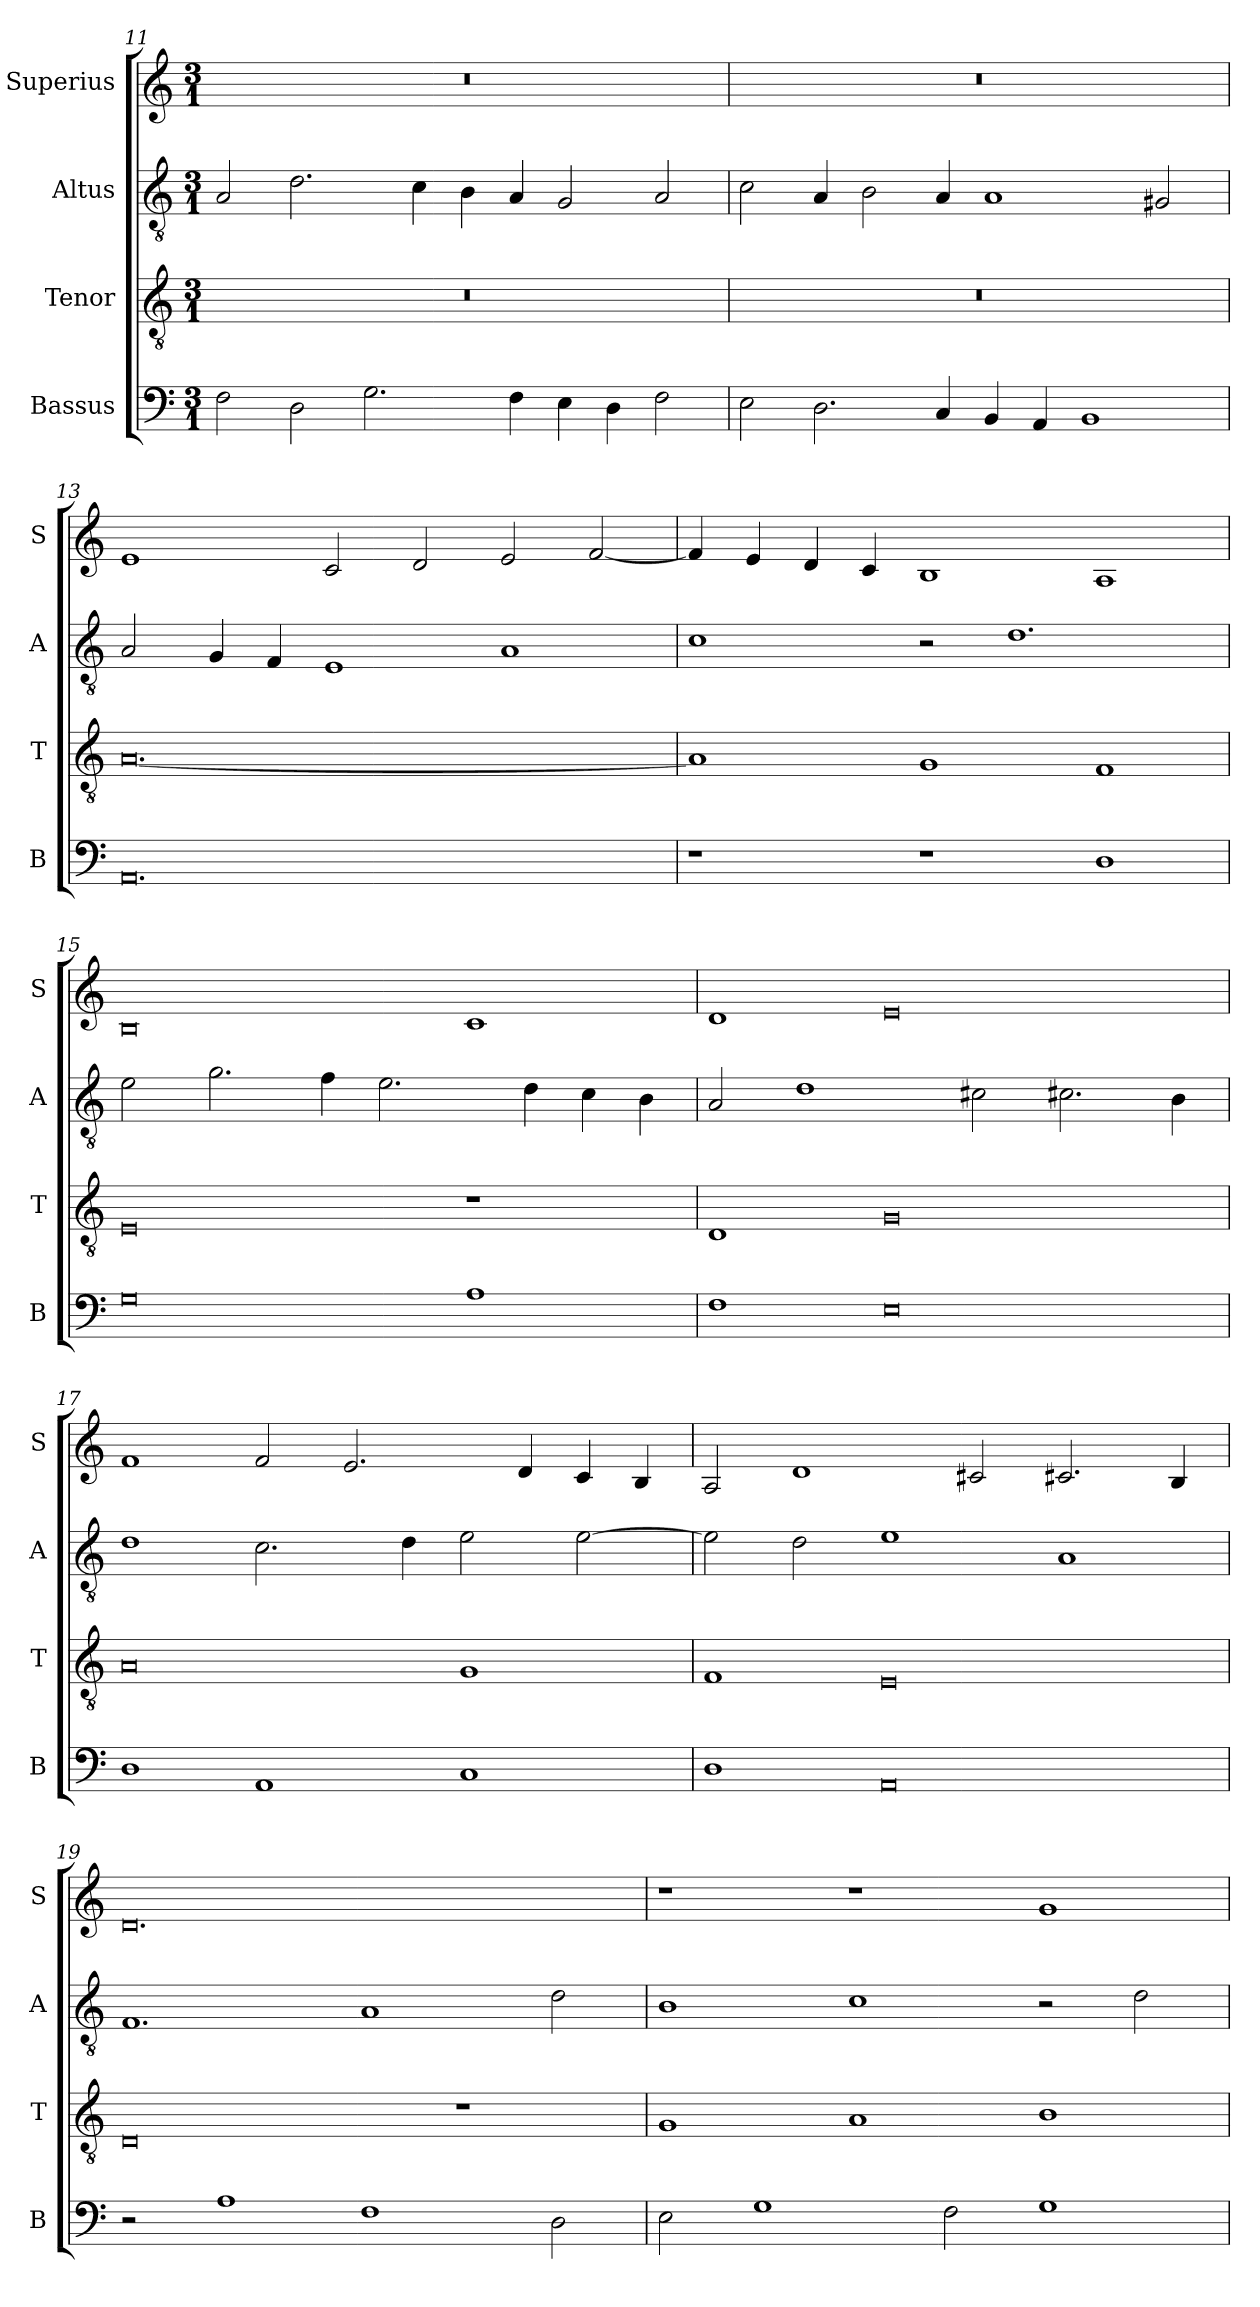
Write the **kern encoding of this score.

**kern	**kern	**kern	**kern
*part4	*part3	*part2	*part1
*staff4	*staff3	*staff2	*staff1
*I"Bassus	*I"Tenor	*I"Altus	*I"Superius
*I'B	*I'T	*I'A	*I'S
*clefF4	*clefGv2	*clefGv2	*clefG2
*k[]	*k[]	*k[]	*k[]
*M3/1	*M3/1	*M3/1	*M3/1
=11	=11	=11	=11
2F\	0.r	2A/	0.r
2D\	.	2.d\	.
2.G\	.	.	.
.	.	4c\	.
.	.	4B\	.
4F\	.	4A/	.
4E\	.	2G/	.
4D\	.	.	.
2F\	.	2A/	.
=12	=12	=12	=12
2E\	0.r	2c\	0.r
2.D\	.	4A/	.
.	.	2B\	.
4C/	.	4A/	.
4BB/	.	1A	.
4AA/	.	.	.
1BB	.	.	.
.	.	2G#X/	.
=13	=13	=13	=13
0.AA	[0.A	2A/	1e
.	.	4G/	.
.	.	4F/	.
.	.	1E	2c/
.	.	.	2d/
.	.	1A	2e/
.	.	.	[2f/
=14	=14	=14	=14
1r	1A]	1c	4f/]
.	.	.	4e/
.	.	.	4d/
.	.	.	4c/
1r	1G	2r	1B
.	.	1.d	.
1D	1F	.	1A
=15	=15	=15	=15
0G	0E	2e\	0B
.	.	2.g\	.
.	.	4f\	.
.	.	2.e\	.
1A	1r	.	1c
.	.	4d\	.
.	.	4c\	.
.	.	4B\	.
=16	=16	=16	=16
1F	1D	2A/	1d
.	.	1d	.
0E	0G	.	0e
.	.	2c#X\	.
.	.	2.c#X\	.
.	.	4B\	.
=17	=17	=17	=17
1D	0A	1d	1f
1AA	.	2.c\	2f/
.	.	.	2.e/
.	.	4d\	.
1C	1G	2e\	.
.	.	.	4d/
.	.	[2e\	4c/
.	.	.	4B/
=18	=18	=18	=18
1D	1F	2e\]	2A/
.	.	2d\	1d
0AA	0E	1e	.
.	.	.	2c#X/
.	.	1A	2.c#X/
.	.	.	4B/
=19	=19	=19	=19
2r	0D	1.F	0.d
1A	.	.	.
1F	.	1A	.
.	1r	.	.
2D\	.	2d\	.
=20	=20	=20	=20
2E\	1G	1B	1r
1G	.	.	.
.	1A	1c	1r
2F\	.	.	.
1G	1B	2r	1g
.	.	2d\	.
=	=	=	=
*-	*-	*-	*-
